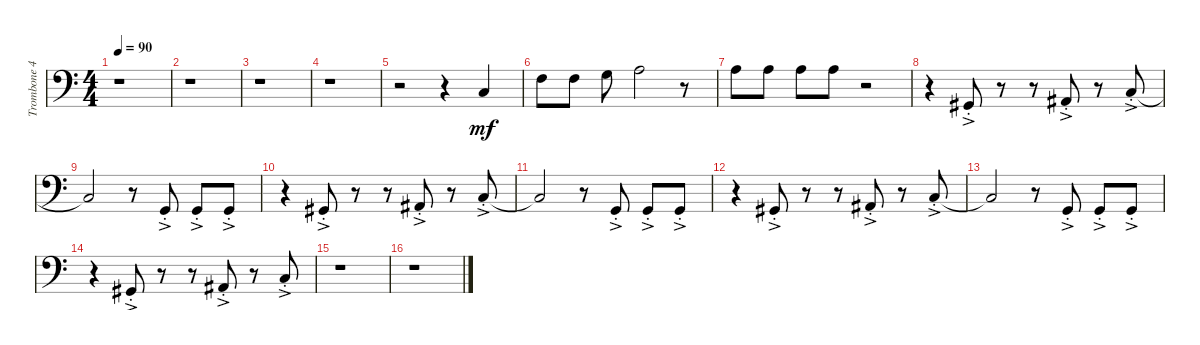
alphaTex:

\track ("Trombone 4" "Trombone 4") {instrument trombone}
\staff {score}
\tuning (E4 B3 G3 D3 A2 E2 B1) {hide}
\ts (4 4)
\tempo 90
\clef f4
\ks c
r.1{dy mf} |
r.1 |
r.1 |
r.1 |
r.2 r.4 3.5.4 |
3.4.8 3.4.8 0.3.8 2.3.2 r.8 |
2.3.8 2.3.8 2.3.8 2.3.8 r.2 |
r.4 4.6{ac st}.8 r.8 r.8 1.5{ac st}.8 r.8 3.5{ac st}.8 |
3.5{t}.2 r.8 3.6{ac st}.8 3.6{ac st}.8 3.6{ac st}.8 |
r.4 4.6{ac st}.8 r.8 r.8 1.5{ac st}.8 r.8 3.5{ac st}.8 |
3.5{t}.2 r.8 3.6{ac st}.8 3.6{ac st}.8 3.6{ac st}.8 |
r.4 4.6{ac st}.8 r.8 r.8 1.5{ac st}.8 r.8 3.5{ac st}.8 |
3.5{t}.2 r.8 3.6{ac st}.8 3.6{ac st}.8 3.6{ac st}.8 |
r.4 4.6{ac st}.8 r.8 r.8 1.5{ac st}.8 r.8 3.5{ac st}.8 |
r.1 |
r.1
